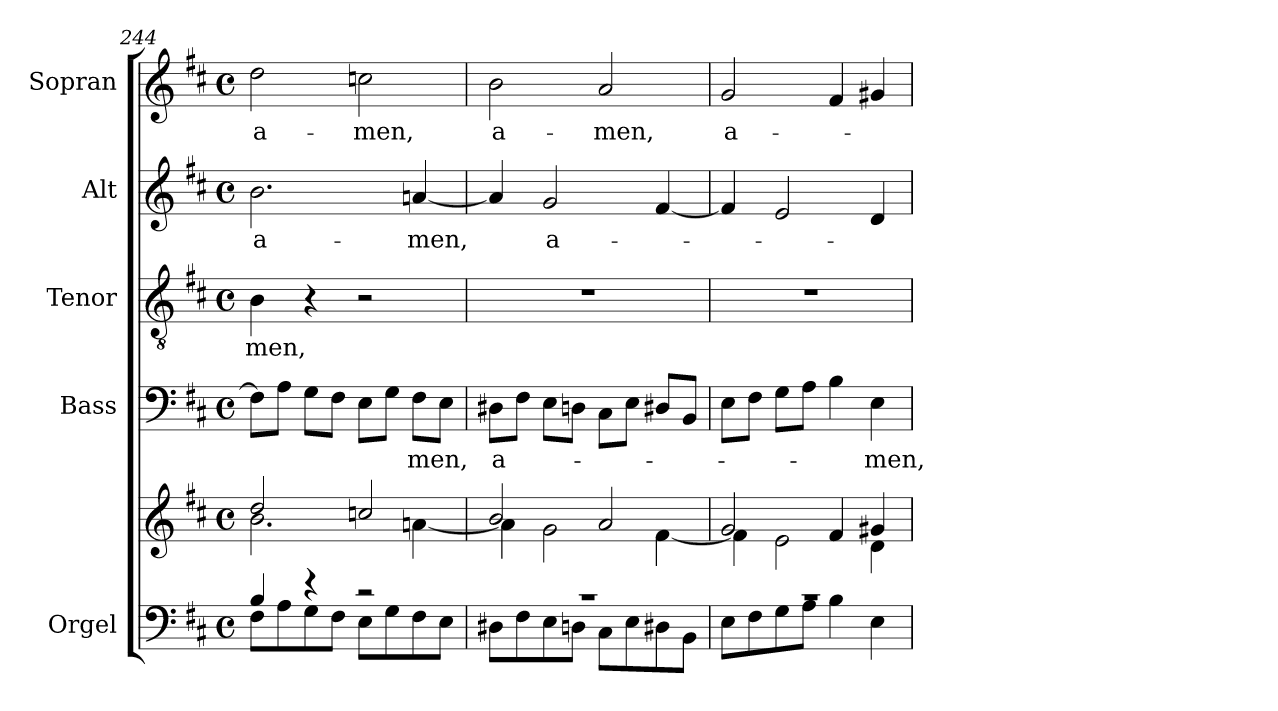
**kern	**kern	**kern	**text	**kern	**text	**kern	**text	**kern	**text
*part5	*part5	*part4	*part4	*part3	*part3	*part2	*part2	*part1	*part1
*staff6	*staff5	*staff4	*staff4	*staff3	*staff3	*staff2	*staff2	*staff1	*staff1
*I"Orgel	*	*I"Bass	*	*I"Tenor	*	*I"Alt	*	*I"Sopran	*
*I'Org.	*	*I'B.	*	*I'T.	*	*I'A.	*	*I'S.	*
*clefF4	*clefG2	*clefF4	*	*clefGv2	*	*clefG2	*	*clefG2	*
*k[f#c#]	*k[f#c#]	*k[f#c#]	*	*k[f#c#]	*	*k[f#c#]	*	*k[f#c#]	*
*D:	*D:	*D:	*	*D:	*	*D:	*	*D:	*
*M4/4	*M4/4	*M4/4	*	*M4/4	*	*M4/4	*	*M4/4	*
*met(c)	*met(c)	*met(c)	*	*met(c)	*	*met(c)	*	*met(c)	*
=244	=244	=244	=244	=244	=244	=244	=244	=244	=244
*^	*^	*	*	*	*	*	*	*	*
!	!	!	!	!	!	!	!LO:LY:b	!	!LO:LY:b	!	!LO:LY:b
4B/	8F#\L	2dd/	2.b\	8F#\L]	.	4B\	-men,	2.b\	a-	2dd\	a-
.	8A\	.	.	8A\J	.	.	.	.	.	.	.
4re	8G\	.	.	8G\L	.	4r	.	.	.	.	.
.	8F#\J	.	.	8F#\J	.	.	.	.	.	.	.
!	!	!	!	!	!	!	!	!	!	!	!LO:LY:b
2rc	8E\L	2ccn/	.	8E\L	.	2r	.	.	.	2ccn\	-men,
.	8G\	.	.	8G\J	.	.	.	.	.	.	.
!	!	!	!	!	!LO:LY:b	!	!	!	!LO:LY:b	!	!
.	8F#\	.	[<4an\	8F#\L	-men,	.	.	[4an/	-men,	.	.
.	8E\J	.	.	8E\J	.	.	.	.	.	.	.
=245	=245	=245	=245	=245	=245	=245	=245	=245	=245	=245	=245
!	!	!	!	!	!LO:LY:b	!	!	!	!	!	!LO:LY:b
1rc	8D#X\L	2b/	4a\]	8D#X\L	a-	1r	.	4a/]	.	2b\	a-
.	8F#\	.	.	8F#\J	.	.	.	.	.	.	.
!	!	!	!	!	!	!	!	!	!LO:LY:b	!	!
.	8E\	.	2g\	8E\L	.	.	.	2g/	a-	.	.
.	8Dn\J	.	.	8Dn\J	.	.	.	.	.	.	.
!	!	!	!	!	!	!	!	!	!	!	!LO:LY:b
.	8C#\L	2a/	.	8C#\L	.	.	.	.	.	2a/	-men,
.	8E\	.	.	8E\J	.	.	.	.	.	.	.
.	8D#X\	.	[<4f#\	8D#X/L	.	.	.	[4f#/	.	.	.
.	8BB\J	.	.	8BB/J	.	.	.	.	.	.	.
=246	=246	=246	=246	=246	=246	=246	=246	=246	=246	=246	=246
!	!	!	!	!	!	!	!	!	!	!	!LO:LY:b
1rc	8E\L	2g/	4f#\]	8E\L	.	1r	.	4f#/]	.	2g/	a-
.	8F#\	.	.	8F#\J	.	.	.	.	.	.	.
.	8G\	.	2e\	8G\L	.	.	.	2e/	.	.	.
.	8A\J	.	.	8A\J	.	.	.	.	.	.	.
.	4B\	4f#/	.	4B\	.	.	.	.	.	4f#/	.
!	!	!	!	!	!LO:LY:b	!	!	!	!	!	!
.	4E\	4g#X/	4d\	4E\	-men,	.	.	4d/	.	4g#X/	.
*v	*v	*	*	*	*	*	*	*	*	*	*
*	*v	*v	*	*	*	*	*	*	*	*
=	=	=	=	=	=	=	=	=	=
*-	*-	*-	*-	*-	*-	*-	*-	*-	*-
